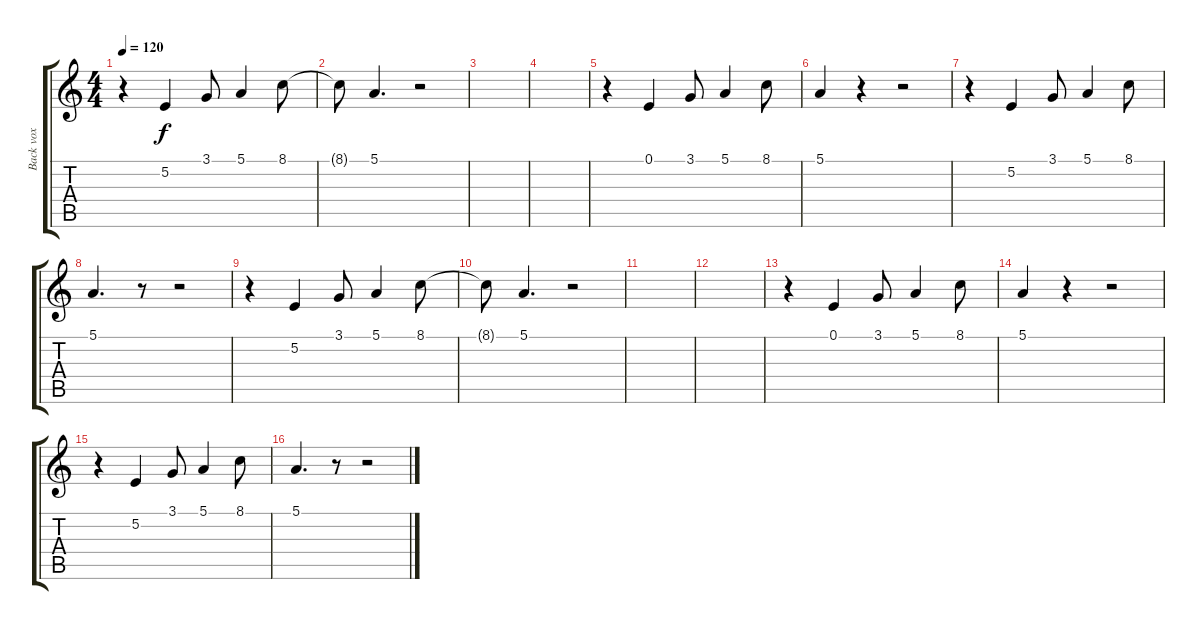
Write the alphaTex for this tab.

\track ("Back vox" "Back vox") {instrument tenorsax}
\staff {score tabs}
\tuning (E4 B3 G3 D3 A2 E2) {hide}
\ts (4 4)
\tempo 120
\clef g2
\ks c
r.4{dy f} 5.2.4 3.1.8 5.1.4 8.1.8 |
8.1{t}.8 5.1.4{d} r.2 |
|
|
r.4 0.1.4 3.1.8 5.1.4 8.1.8 |
5.1.4 r.4 r.2 |
r.4 5.2.4 3.1.8 5.1.4 8.1.8 |
5.1.4{d} r.8 r.2 |
r.4 5.2.4 3.1.8 5.1.4 8.1.8 |
8.1{t}.8 5.1.4{d} r.2 |
|
|
r.4 0.1.4 3.1.8 5.1.4 8.1.8 |
5.1.4 r.4 r.2 |
r.4 5.2.4 3.1.8 5.1.4 8.1.8 |
5.1.4{d} r.8 r.2
